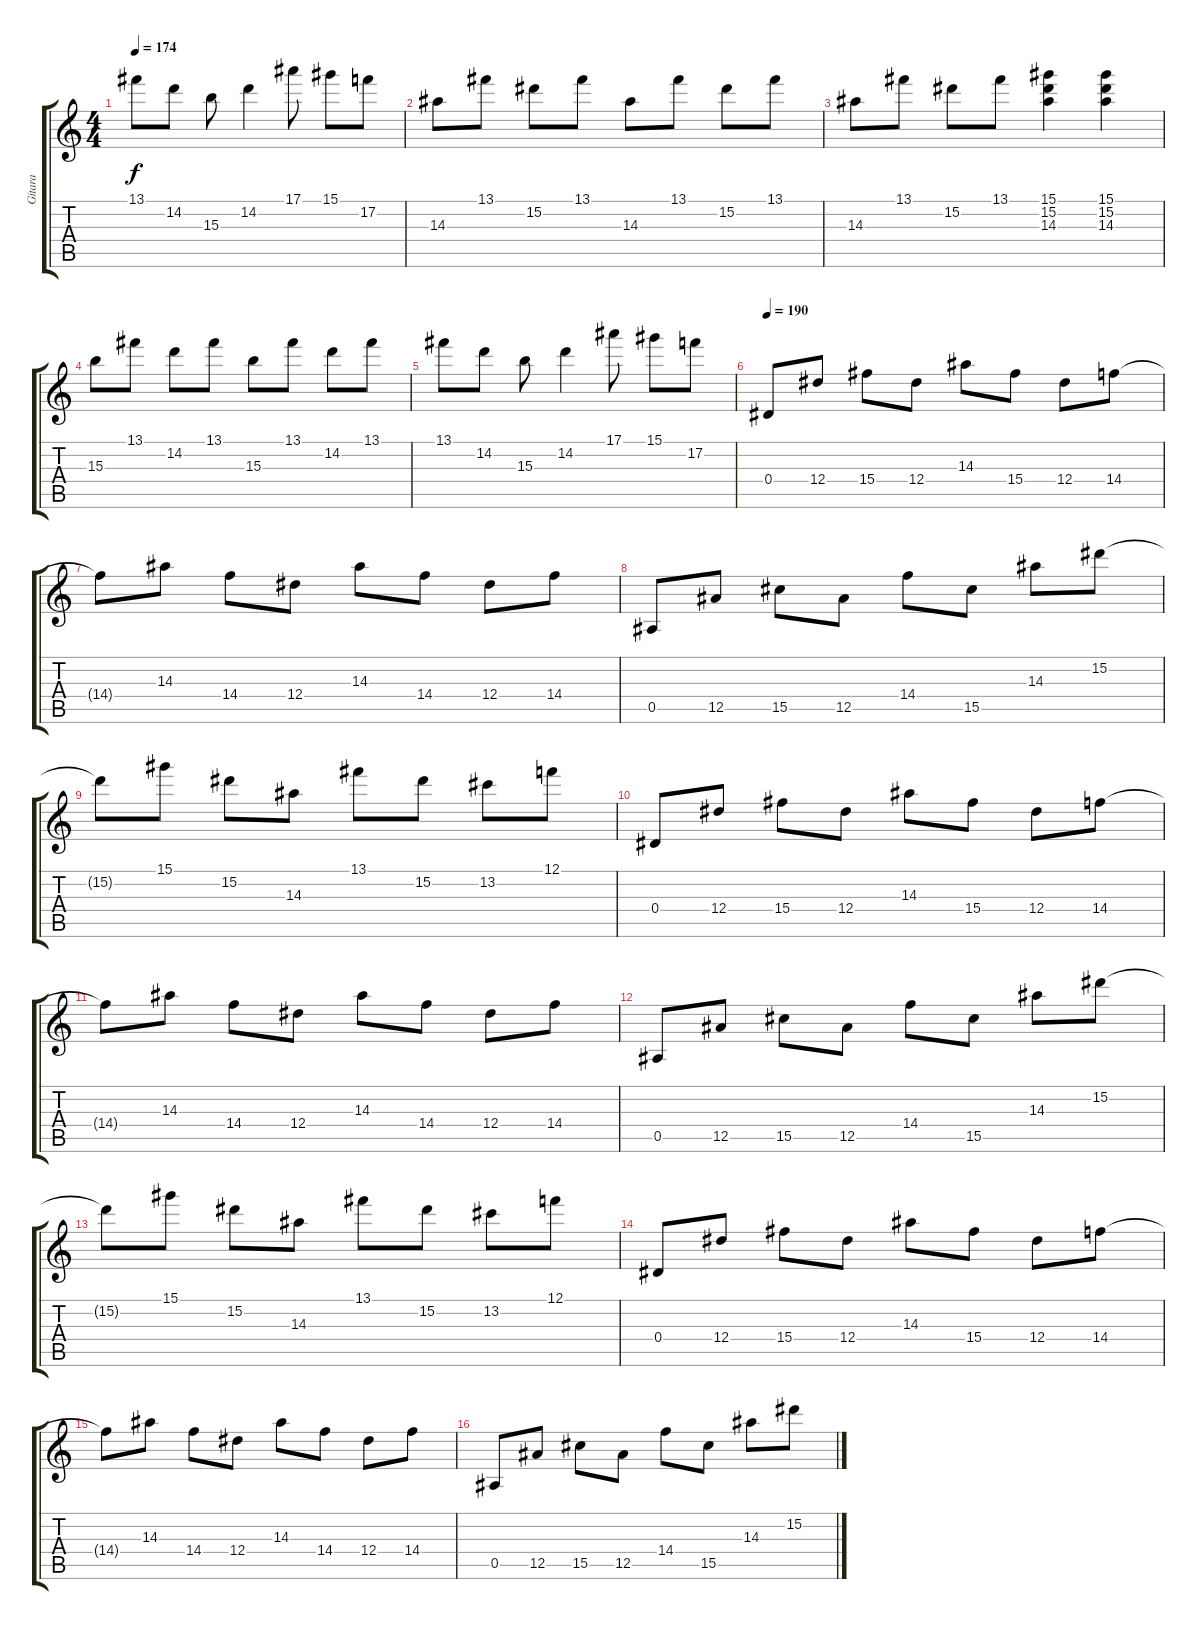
\track ("Gitara " "Gitara ") {instrument overdrivenguitar}
\staff {score tabs}
\tuning (F4 C4 Ab3 Eb3 Bb2 F2) {hide}
\ts (4 4)
\tempo 174
\clef g2
\ks c
13.1.8{dy f} 14.2.8 15.3.8 14.2.4 17.1.8 15.1.8 17.2.8 |
14.3.8 13.1.8 15.2.8 13.1.8 14.3.8 13.1.8 15.2.8 13.1.8 |
14.3.8 13.1.8 15.2.8 13.1.8 (15.1 15.2 14.3).4 (15.1 15.2 14.3).4 |
15.3.8 13.1.8 14.2.8 13.1.8 15.3.8 13.1.8 14.2.8 13.1.8 |
13.1.8 14.2.8 15.3.8 14.2.4 17.1.8 15.1.8 17.2.8 |
\tempo 190
0.4.8{instrument overdrivenguitar} 12.4.8 15.4.8 12.4.8 14.3.8 15.4.8 12.4.8 14.4.8 |
14.4{t}.8 14.3.8 14.4.8 12.4.8 14.3.8 14.4.8 12.4.8 14.4.8 |
0.5.8 12.5.8 15.5.8 12.5.8 14.4.8 15.5.8 14.3.8 15.2.8 |
15.2{t}.8 15.1.8 15.2.8 14.3.8 13.1.8 15.2.8 13.2.8 12.1.8 |
0.4.8 12.4.8 15.4.8 12.4.8 14.3.8 15.4.8 12.4.8 14.4.8 |
14.4{t}.8 14.3.8 14.4.8 12.4.8 14.3.8 14.4.8 12.4.8 14.4.8 |
0.5.8 12.5.8 15.5.8 12.5.8 14.4.8 15.5.8 14.3.8 15.2.8 |
15.2{t}.8 15.1.8 15.2.8 14.3.8 13.1.8 15.2.8 13.2.8 12.1.8 |
0.4.8 12.4.8 15.4.8 12.4.8 14.3.8 15.4.8 12.4.8 14.4.8 |
14.4{t}.8 14.3.8 14.4.8 12.4.8 14.3.8 14.4.8 12.4.8 14.4.8 |
0.5.8 12.5.8 15.5.8 12.5.8 14.4.8 15.5.8 14.3.8 15.2.8
